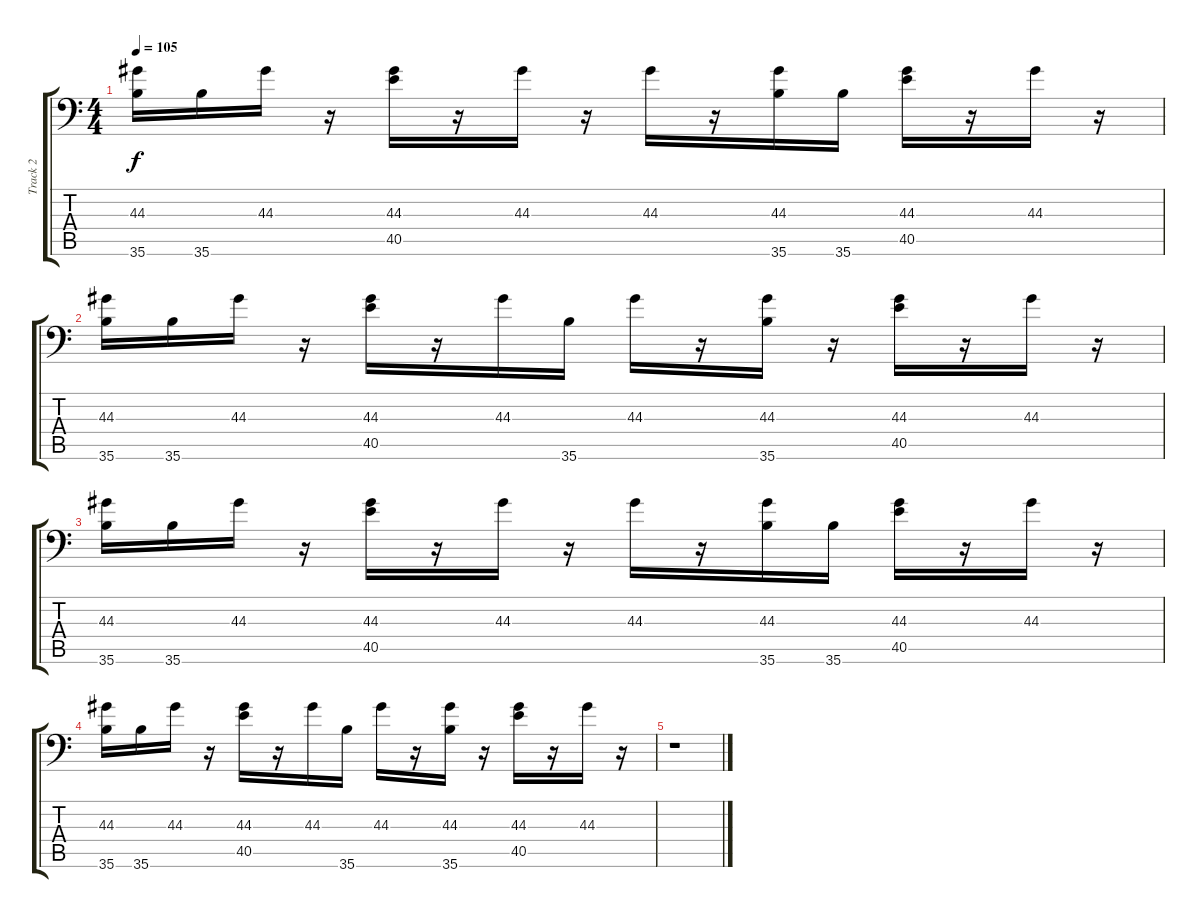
\track ("Track 2" "Track 2") {instrument acousticgrandpiano}
\staff {score tabs}
\tuning (C-1 C-1 C-1 C-1 C-1 C-1) {hide}
\ts (4 4)
\tempo 105
\clef f4
\ks c
(44.3 35.6).16{dy f} 35.6.16 44.3.16 r.16 (44.3 40.5).16 r.16 44.3.16 r.16 44.3.16 r.16 (44.3 35.6).16 35.6.16 (44.3 40.5).16 r.16 44.3.16 r.16 |
(44.3 35.6).16 35.6.16 44.3.16 r.16 (44.3 40.5).16 r.16 44.3.16 35.6.16 44.3.16 r.16 (44.3 35.6).16 r.16 (44.3 40.5).16 r.16 44.3.16 r.16 |
(44.3 35.6).16 35.6.16 44.3.16 r.16 (44.3 40.5).16 r.16 44.3.16 r.16 44.3.16 r.16 (44.3 35.6).16 35.6.16 (44.3 40.5).16 r.16 44.3.16 r.16 |
(44.3 35.6).16 35.6.16 44.3.16 r.16 (44.3 40.5).16 r.16 44.3.16 35.6.16 44.3.16 r.16 (44.3 35.6).16 r.16 (44.3 40.5).16 r.16 44.3.16 r.16 |
r.1
